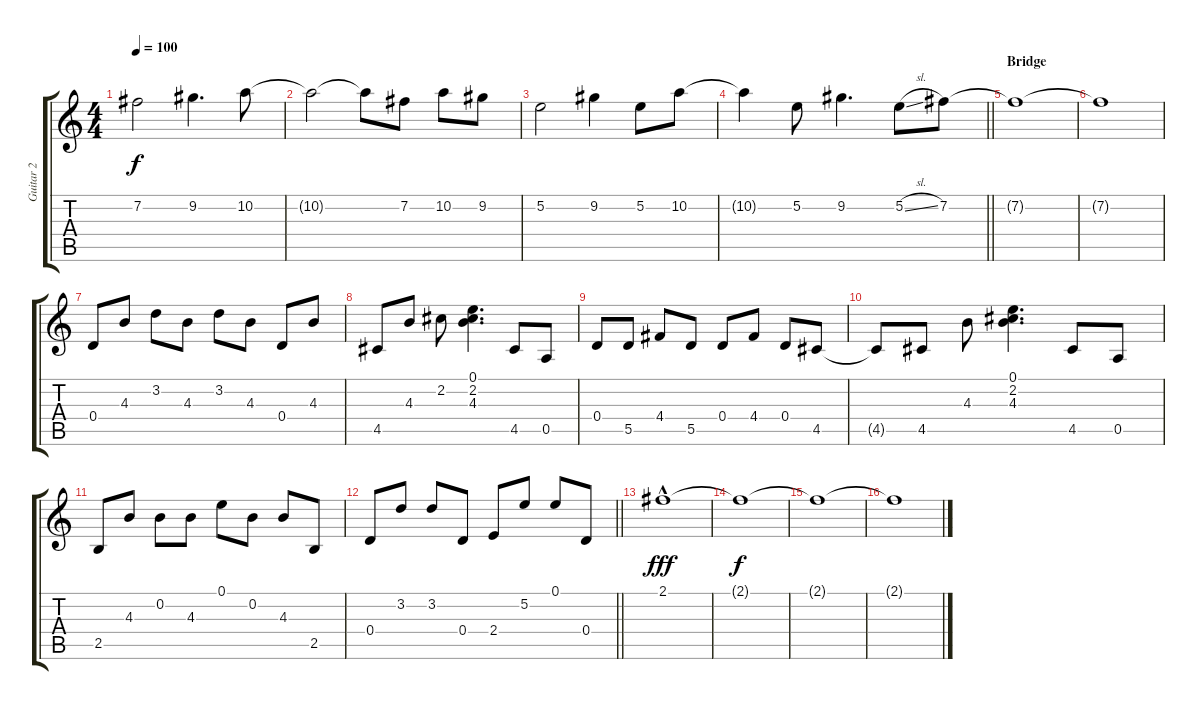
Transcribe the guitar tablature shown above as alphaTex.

\track ("Guitar 2" "Guitar 2") {instrument electricguitarjazz}
\staff {score tabs}
\tuning (E4 B3 G3 D3 A2 E2) {hide}
\ts (4 4)
\tempo 100
\clef g2
\ks c
7.2.2{dy f} 9.2.4{d} 10.2.8 |
10.2{t}.2 10.2{t}.8 7.2.8 10.2.8 9.2.8 |
5.2.2 9.2.4 5.2.8 10.2.8 |
\barLineRight lightlight
10.2{t}.4 5.2.8 9.2.4{d} 5.2{sl}.8 7.2.8 |
\section ("" "Bridge")
7.2{t}.1 |
7.2{t}.1 |
0.4.8{volume 5 instrument electricguitarjazz} 4.3.8 3.2.8 4.3.8 3.2.8 4.3.8 0.4.8 4.3.8 |
4.5.8 4.3.8 2.2.8 (0.1 2.2 4.3).4{d} 4.5.8 0.5.8 |
0.4.8 5.5.8 4.4.8 5.5.8 0.4.8 4.4.8 0.4.8 4.5.8 |
4.5{t}.8 4.5.8 4.3.8 (0.1 2.2 4.3).4{d} 4.5.8 0.5.8 |
2.5.8 4.3.8 0.2.8 4.3.8 0.1.8 0.2.8 4.3.8 2.5.8 |
\barLineRight lightlight
0.4.8 3.2.8 3.2.8 0.4.8 2.4.8 5.2.8 0.1.8 0.4.8 |
2.1{hac}.1{dy fff} |
2.1{t}.1{dy f} |
2.1{t}.1 |
2.1{t}.1
